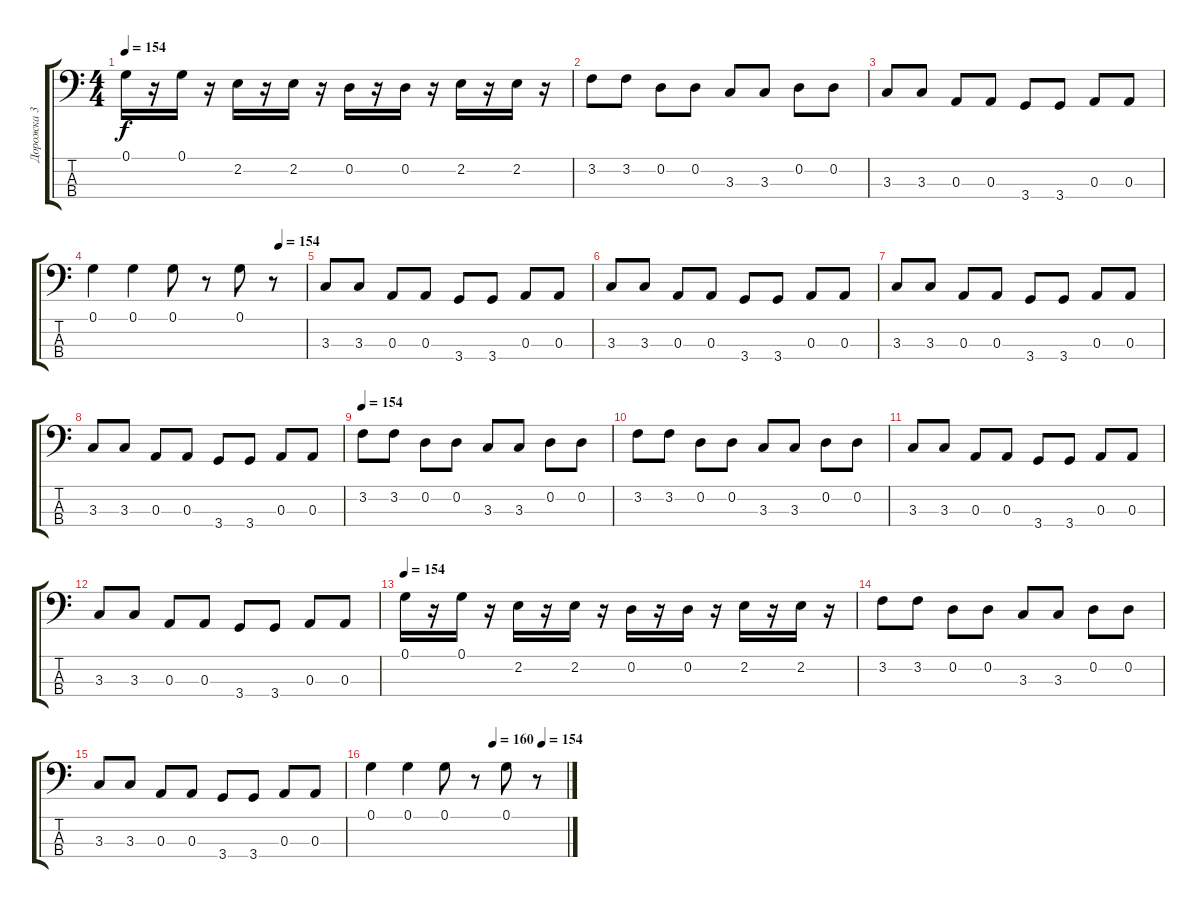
\track ("Дорожка 3" "Дорожка 3") {instrument electricguitarmuted}
\staff {score tabs}
\tuning (G2 D2 A1 E1) {hide}
\ts (4 4)
\tempo 154
\clef f4
\ks c
0.1.16{dy f} r.16 0.1.16 r.16 2.2.16 r.16 2.2.16 r.16 0.2.16 r.16 0.2.16 r.16 2.2.16 r.16 2.2.16 r.16 |
3.2.8 3.2.8 0.2.8 0.2.8 3.3.8 3.3.8 0.2.8 0.2.8 |
3.3.8 3.3.8 0.3.8 0.3.8 3.4.8 3.4.8 0.3.8 0.3.8 |
\tempo (154 0.875)
0.1.4 0.1.4 0.1.8 r.8 0.1.8 r.8 |
3.3.8 3.3.8 0.3.8 0.3.8 3.4.8 3.4.8 0.3.8 0.3.8 |
3.3.8 3.3.8 0.3.8 0.3.8 3.4.8 3.4.8 0.3.8 0.3.8 |
3.3.8 3.3.8 0.3.8 0.3.8 3.4.8 3.4.8 0.3.8 0.3.8 |
3.3.8 3.3.8 0.3.8 0.3.8 3.4.8 3.4.8 0.3.8 0.3.8 |
\tempo 154
3.2.8 3.2.8 0.2.8 0.2.8 3.3.8 3.3.8 0.2.8 0.2.8 |
3.2.8 3.2.8 0.2.8 0.2.8 3.3.8 3.3.8 0.2.8 0.2.8 |
3.3.8 3.3.8 0.3.8 0.3.8 3.4.8 3.4.8 0.3.8 0.3.8 |
3.3.8 3.3.8 0.3.8 0.3.8 3.4.8 3.4.8 0.3.8 0.3.8 |
\tempo 154
0.1.16 r.16 0.1.16 r.16 2.2.16 r.16 2.2.16 r.16 0.2.16 r.16 0.2.16 r.16 2.2.16 r.16 2.2.16 r.16 |
3.2.8 3.2.8 0.2.8 0.2.8 3.3.8 3.3.8 0.2.8 0.2.8 |
3.3.8 3.3.8 0.3.8 0.3.8 3.4.8 3.4.8 0.3.8 0.3.8 |
\tempo (160 0.625)
\tempo (154 0.875)
0.1.4 0.1.4 0.1.8 r.8 0.1.8 r.8
